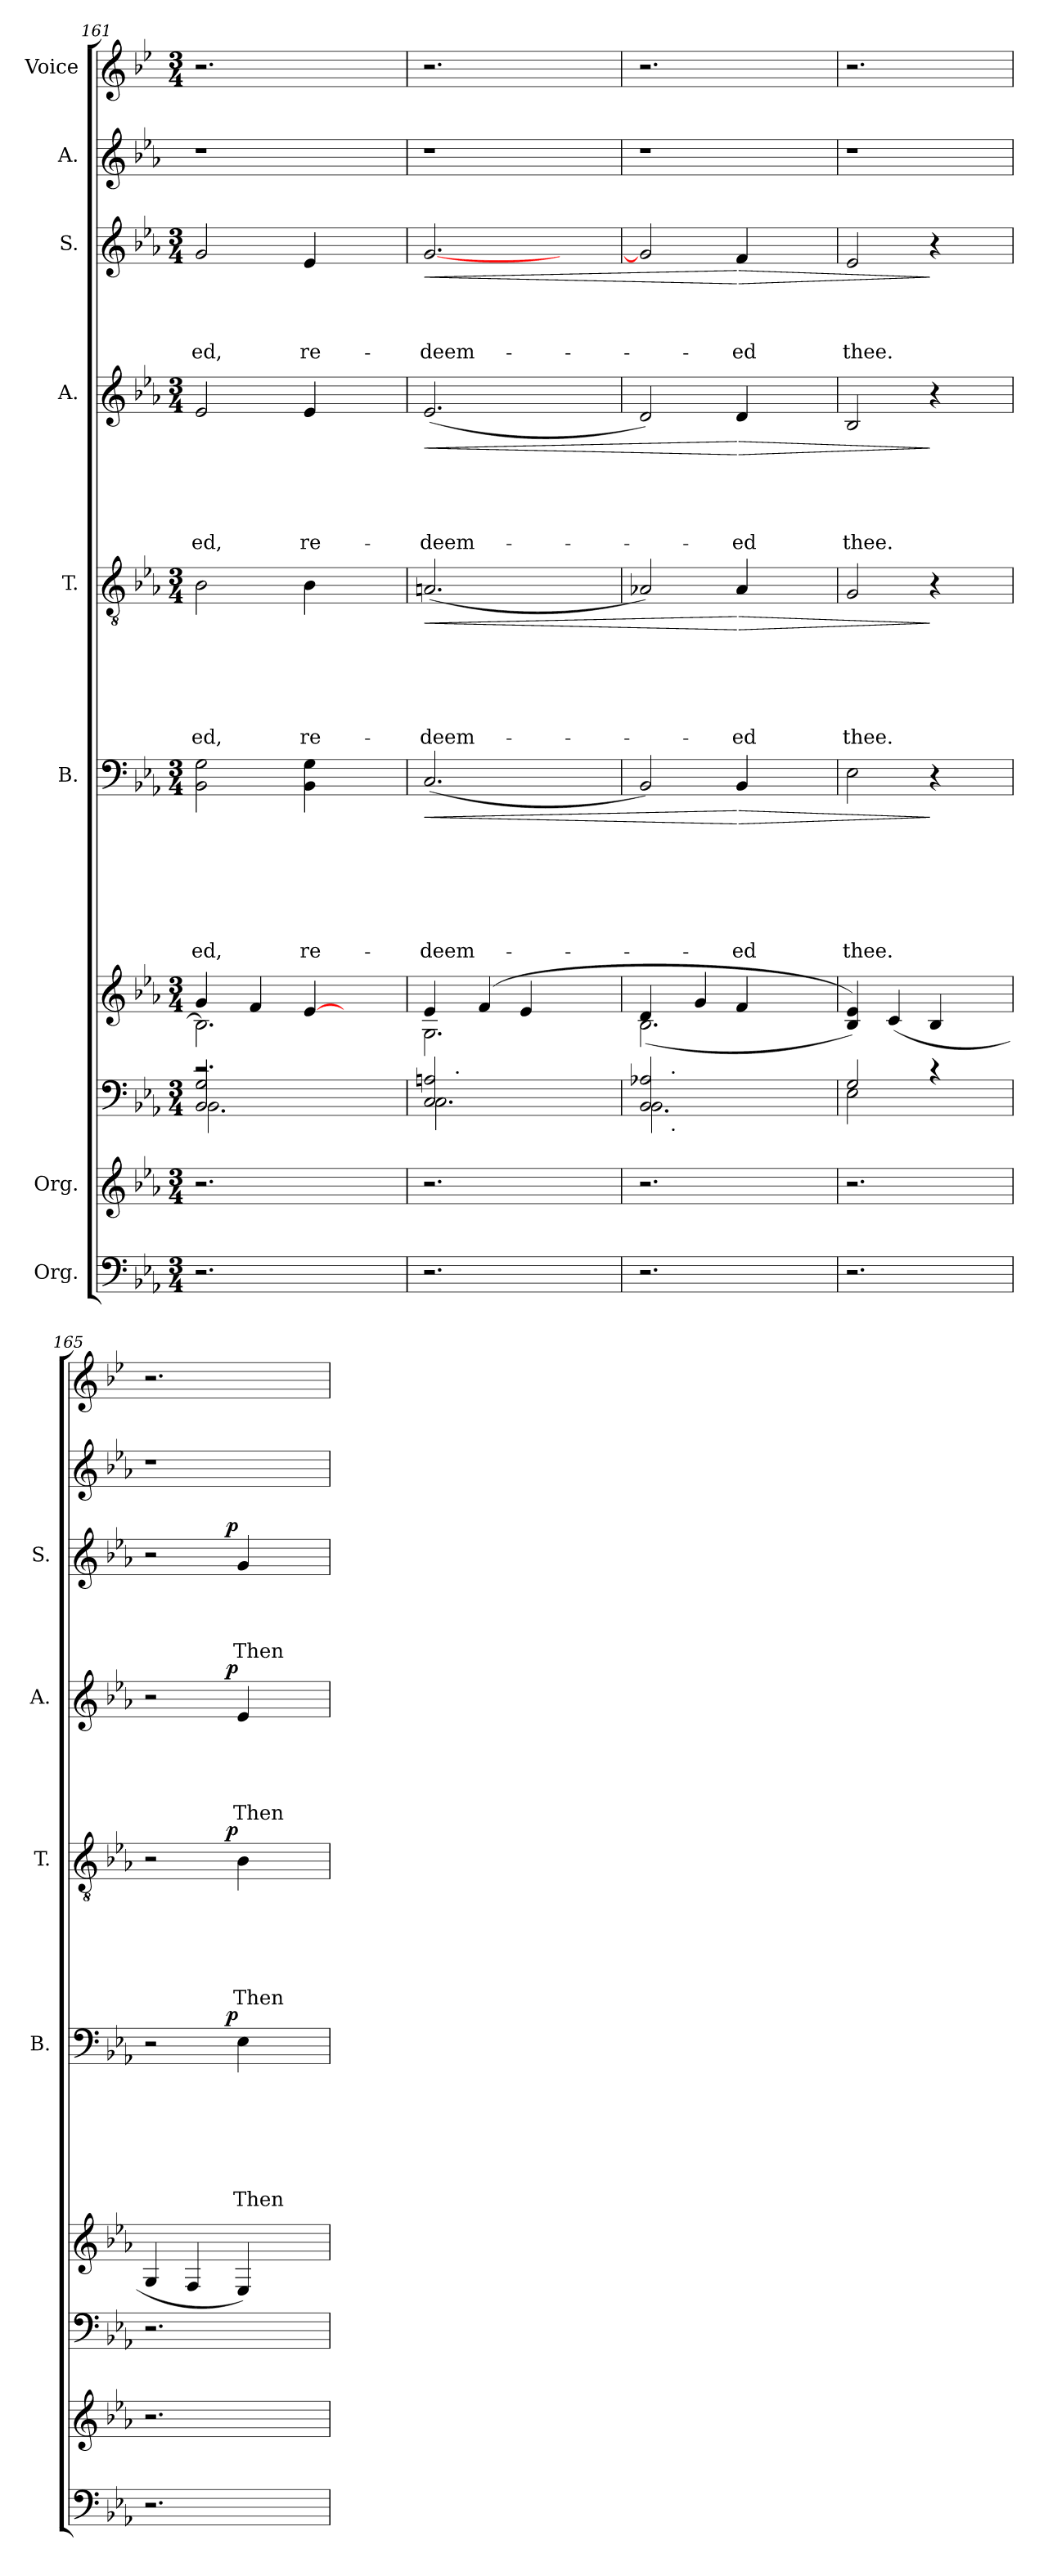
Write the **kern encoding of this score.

**kern	**kern	**kern	**kern	**kern	**text	**text	**text	**text	**text	**text	**text	**dynam	**kern	**text	**text	**text	**text	**text	**text	**dynam	**kern	**text	**text	**text	**text	**text	**dynam	**kern	**text	**text	**text	**text	**dynam	**kern	**kern
*part10	*part9	*part8	*part7	*part6	*part6	*part6	*part6	*part6	*part6	*part6	*part6	*part6	*part5	*part5	*part5	*part5	*part5	*part5	*part5	*part5	*part4	*part4	*part4	*part4	*part4	*part4	*part4	*part3	*part3	*part3	*part3	*part3	*part3	*part2	*part1
*staff10	*staff9	*staff8	*staff7	*staff6	*staff6	*staff6	*staff6	*staff6	*staff6	*staff6	*staff6	*staff6	*staff5	*staff5	*staff5	*staff5	*staff5	*staff5	*staff5	*staff5	*staff4	*staff4	*staff4	*staff4	*staff4	*staff4	*staff4	*staff3	*staff3	*staff3	*staff3	*staff3	*staff3	*staff2	*staff1
*I"Org.	*I"Org.	*	*	*I"B.	*	*	*	*	*	*	*	*	*I"T.	*	*	*	*	*	*	*	*I"A.	*	*	*	*	*	*	*I"S.	*	*	*	*	*	*I"A.	*I"Voice
*	*	*	*	*I'B.	*	*	*	*	*	*	*	*	*I'T.	*	*	*	*	*	*	*	*I'A.	*	*	*	*	*	*	*I'S.	*	*	*	*	*	*	*
!!LO:LB:g=z
*clefF4	*clefG2	*clefF4	*clefG2	*clefF4	*	*	*	*	*	*	*	*	*clefGv2	*	*	*	*	*	*	*	*clefG2	*	*	*	*	*	*	*clefG2	*	*	*	*	*	*clefG2	*clefG2
*k[b-e-a-]	*k[b-e-a-]	*k[b-e-a-]	*k[b-e-a-]	*k[b-e-a-]	*	*	*	*	*	*	*	*	*k[b-e-a-]	*	*	*	*	*	*	*	*k[b-e-a-]	*	*	*	*	*	*	*k[b-e-a-]	*	*	*	*	*	*k[b-e-a-]	*k[b-e-]
*E-:	*E-:	*E-:	*E-:	*E-:	*	*	*	*	*	*	*	*	*E-:	*	*	*	*	*	*	*	*E-:	*	*	*	*	*	*	*E-:	*	*	*	*	*	*E-:	*B-:
*M3/4	*M3/4	*M3/4	*M3/4	*M3/4	*	*	*	*	*	*	*	*	*M3/4	*	*	*	*	*	*	*	*M3/4	*	*	*	*	*	*	*M3/4	*	*	*	*	*	*	*M3/4
=161	=161	=161	=161	=161	=161	=161	=161	=161	=161	=161	=161	=161	=161	=161	=161	=161	=161	=161	=161	=161	=161	=161	=161	=161	=161	=161	=161	=161	=161	=161	=161	=161	=161	=161	=161
!	!	!LO:TX:b:t=.	!	!	!	!	!	!	!	!	!	!	!	!	!	!	!	!	!	!	!	!	!	!	!	!	!	!	!	!	!	!	!	!	!
!	!	!LO:TX:b:t=.	!	!	!	!	!	!	!	!	!	!	!	!	!	!	!	!	!	!	!	!	!	!	!	!	!	!	!	!	!	!	!	!	!
!	!	!LO:N:vis=1	!	!	!	!	!	!	!	!	!LO:LY:b	!	!	!	!	!	!	!	!LO:LY:b	!	!	!	!	!	!	!LO:LY:b	!	!	!	!	!	!LO:LY:b	!	!	!
*	*	*^	*^	*	*	*	*	*	*	*	*	*	*	*	*	*	*	*	*	*	*	*	*	*	*	*	*	*	*	*	*	*	*	*	*
*	*	*	*^	*	*^	*	*	*	*	*	*	*	*	*	*	*	*	*	*	*	*	*	*	*	*	*	*	*	*	*	*	*	*	*	*	*	*
2.r	2.r	2.rc	2BB-/ 2G/	2.BB-\	16.ryy	2.B-\]	4g/	2BB-\ 2G\	.	.	.	.	.	.	-ed,	.	2B-\	.	.	.	.	.	-ed,	.	2e-/	.	.	.	.	-ed,	.	2g/	.	.	.	-ed,	.	1r	2.r
.	.	.	.	.	4ryy	.	.	.	.	.	.	.	.	.	.	.	.	.	.	.	.	.	.	.	.	.	.	.	.	.	.	.	.	.	.	.	.	.	.
.	.	.	.	.	.	.	4f/	.	.	.	.	.	.	.	.	.	.	.	.	.	.	.	.	.	.	.	.	.	.	.	.	.	.	.	.	.	.	.	.
.	.	.	.	.	2ryy	.	.	.	.	.	.	.	.	.	.	.	.	.	.	.	.	.	.	.	.	.	.	.	.	.	.	.	.	.	.	.	.	.	.
!	!	!	!	!	!	!	!	!	!	!	!	!	!	!	!LO:LY:b	!	!	!	!	!	!	!	!LO:LY:b	!	!	!	!	!	!	!LO:LY:b	!	!	!	!	!	!LO:LY:b	!	!	!
.	.	.	4ryy	.	.	.	[>4e-/	4BB-\ 4G\	.	.	.	.	.	.	re-	.	4B-\	.	.	.	.	.	re-	.	4e-/	.	.	.	.	re-	.	4e-/	.	.	.	re-	.	.	.
4ryy	4ryy	4ryy	4ryy	4ryy	.	4ryy	4ryy	4ryy	.	.	.	.	.	.	.	.	4ryy	.	.	.	.	.	.	.	4ryy	.	.	.	.	.	.	4ryy	.	.	.	.	.	.	4ryy
.	.	.	.	.	8ryy	.	.	.	.	.	.	.	.	.	.	.	.	.	.	.	.	.	.	.	.	.	.	.	.	.	.	.	.	.	.	.	.	.	.
.	.	.	.	.	32ryy	.	.	.	.	.	.	.	.	.	.	.	.	.	.	.	.	.	.	.	.	.	.	.	.	.	.	.	.	.	.	.	.	.	.
*	*	*	*	*	*	*v	*v	*	*	*	*	*	*	*	*	*	*	*	*	*	*	*	*	*	*	*	*	*	*	*	*	*	*	*	*	*	*	*	*
=162	=162	=162	=162	=162	=162	=162	=162	=162	=162	=162	=162	=162	=162	=162	=162	=162	=162	=162	=162	=162	=162	=162	=162	=162	=162	=162	=162	=162	=162	=162	=162	=162	=162	=162	=162	=162	=162	=162
!	!	!	!	!	!	!	!	!	!	!	!	!	!	!LO:LY:b	!LO:HP:b	!	!	!	!	!	!	!LO:LY:b	!LO:HP:b	!	!	!	!	!	!LO:LY:b	!LO:HP:b	!	!	!	!	!LO:LY:b	!LO:HP:b	!	!
2.r	2.r	2C/ 2An/	2.C\	12..ryy	4e-/	2.G\	(<2.C/	.	.	.	.	.	.	-deem-	<	(<2.An/	.	.	.	.	.	-deem-	<	(<2.e-/	.	.	.	.	-deem-	<	[<2.g/	.	.	.	-deem-	<	1r	2.r
!	!	!	!	!LO:TX:a:t=.	!	!	!	!	!	!	!	!	!	!	!	!	!	!	!	!	!	!	!	!	!	!	!	!	!	!	!	!	!	!	!	!	!	!
.	.	.	.	3%2ryy	.	.	.	.	.	.	.	.	.	.	.	.	.	.	.	.	.	.	.	.	.	.	.	.	.	.	.	.	.	.	.	.	.	.
.	.	.	.	.	(4f/	.	.	.	.	.	.	.	.	.	.	.	.	.	.	.	.	.	.	.	.	.	.	.	.	.	.	.	.	.	.	.	.	.
.	.	4ryy	.	.	4e-/	.	.	.	.	.	.	.	.	.	.	.	.	.	.	.	.	.	.	.	.	.	.	.	.	.	.	.	.	.	.	.	.	.
4ryy	4ryy	4ryy	4ryy	.	4ryy	4ryy	4ryy	.	.	.	.	.	.	.	.	4ryy	.	.	.	.	.	.	.	4ryy	.	.	.	.	.	.	4ryy	.	.	.	.	.	.	4ryy
.	.	.	.	6ryy	.	.	.	.	.	.	.	.	.	.	.	.	.	.	.	.	.	.	.	.	.	.	.	.	.	.	.	.	.	.	.	.	.	.
.	.	.	.	48ryy	.	.	.	.	.	.	.	.	.	.	.	.	.	.	.	.	.	.	.	.	.	.	.	.	.	.	.	.	.	.	.	.	.	.
=163	=163	=163	=163	=163	=163	=163	=163	=163	=163	=163	=163	=163	=163	=163	=163	=163	=163	=163	=163	=163	=163	=163	=163	=163	=163	=163	=163	=163	=163	=163	=163	=163	=163	=163	=163	=163	=163	=163
2.r	2.r	2BB-/ 2A-X/	2.BB-\	12..ryy	4d/	(<2.B-\	2BB-/)	.	.	.	.	.	.	.	.	2A-X/)	.	.	.	.	.	.	.	2d/)	.	.	.	.	.	.	2g/]	.	.	.	.	.	1r	2.r
!	!	!	!	!LO:TX:b:t=.	!	!	!	!	!	!	!	!	!	!	!	!	!	!	!	!	!	!	!	!	!	!	!	!	!	!	!	!	!	!	!	!	!	!
!	!	!	!	!LO:TX:a:t=.	!	!	!	!	!	!	!	!	!	!	!	!	!	!	!	!	!	!	!	!	!	!	!	!	!	!	!	!	!	!	!	!	!	!
.	.	.	.	3%2ryy	.	.	.	.	.	.	.	.	.	.	.	.	.	.	.	.	.	.	.	.	.	.	.	.	.	.	.	.	.	.	.	.	.	.
.	.	.	.	.	4g/	.	.	.	.	.	.	.	.	.	.	.	.	.	.	.	.	.	.	.	.	.	.	.	.	.	.	.	.	.	.	.	.	.
!	!	!	!	!	!	!	!	!	!	!	!	!	!	!LO:LY:b	!LO:HP:n=1:b	!	!	!	!	!	!	!LO:LY:b	!LO:HP:n=1:b	!	!	!	!	!	!LO:LY:b	!LO:HP:n=1:b	!	!	!	!	!LO:LY:b	!LO:HP:n=1:b	!	!
.	.	4ryy	.	.	4f/	.	4BB-/	.	.	.	.	.	.	-ed	[ >	4A-/	.	.	.	.	.	-ed	[ >	4d/	.	.	.	.	-ed	[ >	4f/	.	.	.	-ed	[ >	.	.
4ryy	4ryy	4ryy	4ryy	.	4ryy	4ryy	4ryy	.	.	.	.	.	.	.	.	4ryy	.	.	.	.	.	.	.	4ryy	.	.	.	.	.	.	4ryy	.	.	.	.	.	.	4ryy
.	.	.	.	6ryy	.	.	.	.	.	.	.	.	.	.	.	.	.	.	.	.	.	.	.	.	.	.	.	.	.	.	.	.	.	.	.	.	.	.
.	.	.	.	48ryy	.	.	.	.	.	.	.	.	.	.	.	.	.	.	.	.	.	.	.	.	.	.	.	.	.	.	.	.	.	.	.	.	.	.
=164	=164	=164	=164	=164	=164	=164	=164	=164	=164	=164	=164	=164	=164	=164	=164	=164	=164	=164	=164	=164	=164	=164	=164	=164	=164	=164	=164	=164	=164	=164	=164	=164	=164	=164	=164	=164	=164	=164
!	!	!	!	!	!	!	!	!	!	!	!	!	!	!LO:LY:b	!	!	!	!	!	!	!	!LO:LY:b	!	!	!	!	!	!	!LO:LY:b	!	!	!	!	!	!LO:LY:b	!	!	!
*	*	*	*v	*v	*	*	*	*	*	*	*	*	*	*	*	*	*	*	*	*	*	*	*	*	*	*	*	*	*	*	*	*	*	*	*	*	*	*
*	*	*	*	*v	*v	*	*	*	*	*	*	*	*	*	*	*	*	*	*	*	*	*	*	*	*	*	*	*	*	*	*	*	*	*	*	*	*
2.r	2.r	2G/	2E-\	4B-/ 4e-/))	2E-\	.	.	.	.	.	.	thee.	.	2G/	.	.	.	.	.	thee.	.	2B-/	.	.	.	.	thee.	.	2e-/	.	.	.	thee.	.	1r	2.r
.	.	.	.	(<4c/	.	.	.	.	.	.	.	.	.	.	.	.	.	.	.	.	.	.	.	.	.	.	.	.	.	.	.	.	.	.	.	.
.	.	4rc	4ryy	4B-/	4r	.	.	.	.	.	.	.	]	4r	.	.	.	.	.	.	]	4r	.	.	.	.	.	]	4r	.	.	.	.	]	.	.
4ryy	4ryy	4ryy	4ryy	4ryy	4ryy	.	.	.	.	.	.	.	.	4ryy	.	.	.	.	.	.	.	4ryy	.	.	.	.	.	.	4ryy	.	.	.	.	.	.	4ryy
=165	=165	=165	=165	=165	=165	=165	=165	=165	=165	=165	=165	=165	=165	=165	=165	=165	=165	=165	=165	=165	=165	=165	=165	=165	=165	=165	=165	=165	=165	=165	=165	=165	=165	=165	=165	=165
!	!	!LO:N:vis=1	!	!	!	!	!	!	!	!	!	!	!	!	!	!	!	!	!	!	!	!	!	!	!	!	!	!	!	!	!	!	!	!	!	!
*	*	*v	*v	*	*^	*	*	*	*	*	*	*	*	*^	*	*	*	*	*	*	*	*^	*	*	*	*	*	*	*^	*	*	*	*	*	*	*
2.r	2.r	2.r	4G/	2r	4...ryy	.	.	.	.	.	.	.	.	2r	4...ryy	.	.	.	.	.	.	.	2r	4...ryy	.	.	.	.	.	.	2r	4...ryy	.	.	.	.	.	1r	2.r
.	.	.	4F/	.	.	.	.	.	.	.	.	.	.	.	.	.	.	.	.	.	.	.	.	.	.	.	.	.	.	.	.	.	.	.	.	.	.	.	.
!	!	!	!	!	!	!	!	!	!	!	!	!	!LO:DY:a	!	!	!	!	!	!	!	!	!LO:DY:a	!	!	!	!	!	!	!	!LO:DY:a	!	!	!	!	!	!	!LO:DY:a	!	!
.	.	.	.	.	2ryy	.	.	.	.	.	.	.	p	.	2ryy	.	.	.	.	.	.	p	.	2ryy	.	.	.	.	.	p	.	2ryy	.	.	.	.	p	.	.
!	!	!	!	!	!	!	!	!	!	!	!	!LO:LY:b	!	!	!	!	!	!	!	!	!LO:LY:b	!	!	!	!	!	!	!	!LO:LY:b	!	!	!	!	!	!	!LO:LY:b	!	!	!
.	.	.	4E-/)	4E-\	.	.	.	.	.	.	.	Then	.	4B-\	.	.	.	.	.	.	Then	.	4e-/	.	.	.	.	.	Then	.	4g/	.	.	.	.	Then	.	.	.
4ryy	4ryy	4ryy	4ryy	4ryy	.	.	.	.	.	.	.	.	.	4ryy	.	.	.	.	.	.	.	.	4ryy	.	.	.	.	.	.	.	4ryy	.	.	.	.	.	.	.	4ryy
.	.	.	.	.	32ryy	.	.	.	.	.	.	.	.	.	32ryy	.	.	.	.	.	.	.	.	32ryy	.	.	.	.	.	.	.	32ryy	.	.	.	.	.	.	.
*	*	*	*	*v	*v	*	*	*	*	*	*	*	*	*	*	*	*	*	*	*	*	*	*v	*v	*	*	*	*	*	*	*v	*v	*	*	*	*	*	*	*
*	*	*	*	*	*	*	*	*	*	*	*	*	*v	*v	*	*	*	*	*	*	*	*	*	*	*	*	*	*	*	*	*	*	*	*	*	*
=	=	=	=	=	=	=	=	=	=	=	=	=	=	=	=	=	=	=	=	=	=	=	=	=	=	=	=	=	=	=	=	=	=	=	=
*-	*-	*-	*-	*-	*-	*-	*-	*-	*-	*-	*-	*-	*-	*-	*-	*-	*-	*-	*-	*-	*-	*-	*-	*-	*-	*-	*-	*-	*-	*-	*-	*-	*-	*-	*-
